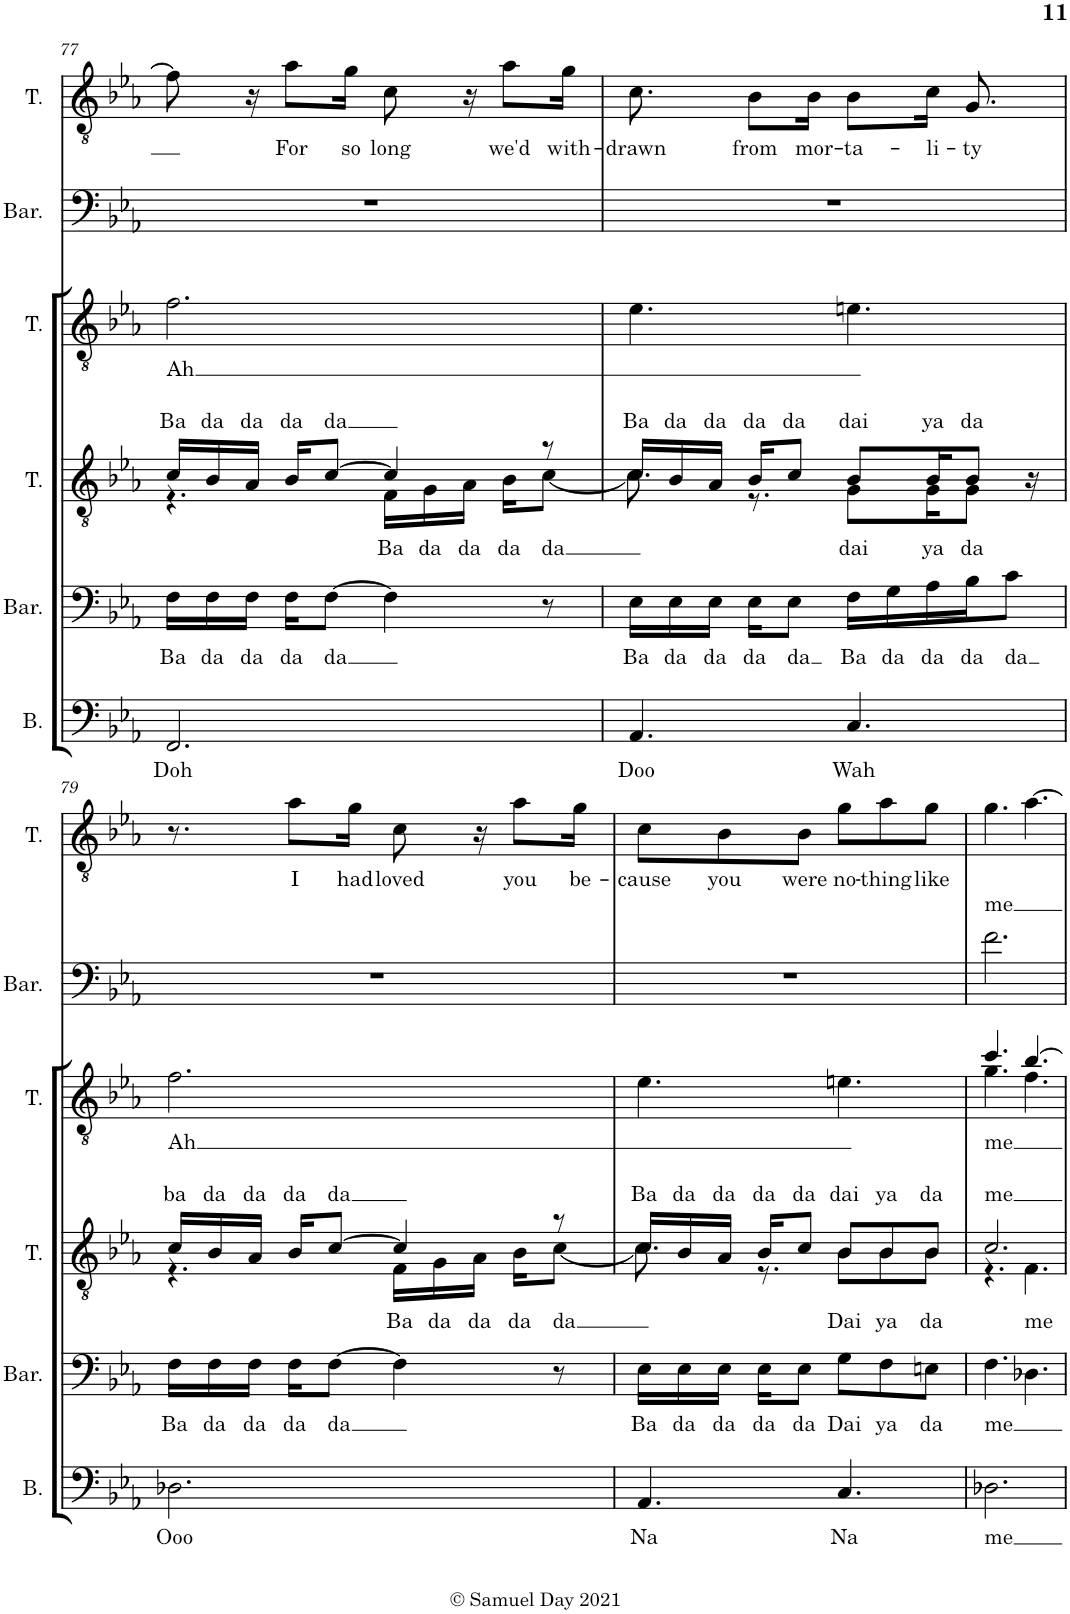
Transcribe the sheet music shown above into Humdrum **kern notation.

**kern	**text	**kern	**text	**kern	**text	**kern	**text	**kern	**kern	**text	**text
*part6	*part6	*part5	*part5	*part4	*part4	*part3	*part3	*part2	*part1	*part1	*part1
*staff6	*staff6	*staff5	*staff5	*staff4	*staff4	*staff3	*staff3	*staff2	*staff1	*staff1	*staff1
*I"Bass	*	*I"Baritone	*	*I"Tenor	*	*I"Tenor	*	*I"Baritone	*I"Tenor	*	*
*I'B.	*	*I'Bar.	*	*I'T.	*	*I'T.	*	*I'Bar.	*I'T.	*	*
!!LO:PB:g=z
*clefF4	*	*clefF4	*	*clefGv2	*	*clefGv2	*	*clefF4	*clefGv2	*	*
*k[b-e-a-]	*	*k[b-e-a-]	*	*k[b-e-a-]	*	*k[b-e-a-]	*	*k[b-e-a-]	*k[b-e-a-]	*	*
*M6/8	*	*M6/8	*	*M6/8	*	*M6/8	*	*M6/8	*M6/8	*	*
=77	=77	=77	=77	=77	=77	=77	=77	=77	=77	=77	=77
!	!LO:LY:b	!	!LO:LY:b	!	!LO:LY:a	!	!LO:LY:b	!	!	!	!
*	*	*	*	*^	*	*	*	*	*	*	*
2.FF/	Doh	16F\LL	Ba	16c/LL	4.r	Ba	2.f\	Ah	2.r	8f\]	.	.
!	!	!	!LO:LY:b	!	!	!LO:LY:a	!	!	!	!	!	!
.	.	16F\	da	16B-/	.	da	.	.	.	.	.	.
!	!	!	!LO:LY:b	!	!	!LO:LY:a	!	!	!	!	!	!
.	.	16F\JJ	da	16A-/JJ	.	da	.	.	.	16r	.	.
!	!	!	!LO:LY:b	!	!	!LO:LY:a	!	!	!	!	!LO:LY:b	!
.	.	16F\KL	da	16B-/KL	.	da	.	.	.	8a-\L	For	.
!	!	!	!LO:LY:b	!	!	!LO:LY:a	!	!	!	!	!	!
.	.	[8F\J	da	[8c/J	.	da	.	.	.	.	.	.
!	!	!	!	!	!	!	!	!	!	!	!LO:LY:b	!
.	.	.	.	.	.	.	.	.	.	16g\Jk	so	.
!	!	!	!	!	!	!LO:LY:b	!	!	!	!	!LO:LY:b	!
.	.	4F\]	.	4c/]	16F\LL	Ba	.	.	.	8c\	long	.
!	!	!	!	!	!	!LO:LY:b	!	!	!	!	!	!
.	.	.	.	.	16G\	da	.	.	.	.	.	.
!	!	!	!	!	!	!LO:LY:b	!	!	!	!	!	!
.	.	.	.	.	16A-\JJ	da	.	.	.	16r	.	.
!	!	!	!	!	!	!LO:LY:b	!	!	!	!	!LO:LY:b	!
.	.	.	.	.	16B-\KL	da	.	.	.	8a-\L	we'd	.
!	!	!	!	!	!	!LO:LY:b	!	!	!	!	!	!
.	.	8r	.	8r	[8c\J	da	.	.	.	.	.	.
!	!	!	!	!	!	!	!	!	!	!	!LO:LY:b	!
.	.	.	.	.	.	.	.	.	.	16g\Jk	with-	.
=78	=78	=78	=78	=78	=78	=78	=78	=78	=78	=78	=78	=78
!	!LO:LY:b	!	!LO:LY:b	!	!	!LO:LY:a	!	!	!	!	!LO:LY:b	!
4.AA-/	Doo	16E-\LL	Ba	16c/LL	8.c\]	Ba	4.e-\	.	2.r	8.c\	-drawn	.
!	!	!	!LO:LY:b	!	!	!LO:LY:a	!	!	!	!	!	!
.	.	16E-\	da	16B-/	.	da	.	.	.	.	.	.
!	!	!	!LO:LY:b	!	!	!LO:LY:a	!	!	!	!	!	!
.	.	16E-\JJ	da	16A-/JJ	.	da	.	.	.	.	.	.
!	!	!	!LO:LY:b	!	!	!LO:LY:a	!	!	!	!	!LO:LY:b	!
.	.	16E-\KL	da	16B-/KL	8.r	da	.	.	.	8B-\L	from	.
!	!	!	!LO:LY:b	!	!	!LO:LY:a	!	!	!	!	!	!
.	.	8E-\J	da	8c/J	.	da	.	.	.	.	.	.
!	!	!	!	!	!	!	!	!	!	!	!LO:LY:b	!
.	.	.	.	.	.	.	.	.	.	16B-\Jk	mor-	.
!	!LO:LY:b	!	!LO:LY:b	!	!	!LO:LY:a	!	!	!	!	!	!
!	!	!	!	!	!	!LO:LY:b	!	!	!	!	!LO:LY:b	!
4.C/	Wah	16F\LL	Ba	8B-/L	8G\L	dai	4.en\	.	.	8B-\L	-ta-	.
!	!	!	!LO:LY:b	!	!	!	!	!	!	!	!	!
.	.	16G\	da	.	.	.	.	.	.	.	.	.
!	!	!	!LO:LY:b	!	!	!LO:LY:a	!	!	!	!	!	!
!	!	!	!	!	!	!LO:LY:b	!	!	!	!	!LO:LY:b	!
.	.	16A-\	da	16B-/K	16G\K	ya	.	.	.	16c\Jk	-li-	.
!	!	!	!LO:LY:b	!	!	!LO:LY:a	!	!	!	!	!	!
!	!	!	!	!	!	!LO:LY:b	!	!	!	!	!LO:LY:b	!
.	.	16B-\J	da	8B-/J	8G\J	da	.	.	.	8.G/	-ty	.
!	!	!	!LO:LY:b	!	!	!	!	!	!	!	!	!
.	.	8c\J	da	.	.	.	.	.	.	.	.	.
.	.	.	.	16r	16ryy	.	.	.	.	.	.	.
!!LO:LB:g=z
=79	=79	=79	=79	=79	=79	=79	=79	=79	=79	=79	=79	=79
!	!LO:LY:b	!	!LO:LY:b	!	!	!LO:LY:a	!	!LO:LY:b	!	!	!	!
2.D-X\	Ooo	16F\LL	Ba	16c/LL	4.r	ba	2.f\	Ah	2.r	8.r	.	.
!	!	!	!LO:LY:b	!	!	!LO:LY:a	!	!	!	!	!	!
.	.	16F\	da	16B-/	.	da	.	.	.	.	.	.
!	!	!	!LO:LY:b	!	!	!LO:LY:a	!	!	!	!	!	!
.	.	16F\JJ	da	16A-/JJ	.	da	.	.	.	.	.	.
!	!	!	!LO:LY:b	!	!	!LO:LY:a	!	!	!	!	!LO:LY:b	!
.	.	16F\KL	da	16B-/KL	.	da	.	.	.	8a-\L	I	.
!	!	!	!LO:LY:b	!	!	!LO:LY:a	!	!	!	!	!	!
.	.	[8F\J	da	[8c/J	.	da	.	.	.	.	.	.
!	!	!	!	!	!	!	!	!	!	!	!LO:LY:b	!
.	.	.	.	.	.	.	.	.	.	16g\Jk	had	.
!	!	!	!	!	!	!LO:LY:b	!	!	!	!	!LO:LY:b	!
.	.	4F\]	.	4c/]	16F\LL	Ba	.	.	.	8c\	loved	.
!	!	!	!	!	!	!LO:LY:b	!	!	!	!	!	!
.	.	.	.	.	16G\	da	.	.	.	.	.	.
!	!	!	!	!	!	!LO:LY:b	!	!	!	!	!	!
.	.	.	.	.	16A-\JJ	da	.	.	.	16r	.	.
!	!	!	!	!	!	!LO:LY:b	!	!	!	!	!LO:LY:b	!
.	.	.	.	.	16B-\KL	da	.	.	.	8a-\L	you	.
!	!	!	!	!	!	!LO:LY:b	!	!	!	!	!	!
.	.	8r	.	8r	[8c\J	da	.	.	.	.	.	.
!	!	!	!	!	!	!	!	!	!	!	!LO:LY:b	!
.	.	.	.	.	.	.	.	.	.	16g\Jk	be-	.
=80	=80	=80	=80	=80	=80	=80	=80	=80	=80	=80	=80	=80
!	!LO:LY:b	!	!LO:LY:b	!	!	!LO:LY:a	!	!	!	!	!LO:LY:b	!
4.AA-/	Na	16E-\LL	Ba	16c/LL	8.c\]	Ba	4.e-\	.	2.r	8c\L	-cause	.
!	!	!	!LO:LY:b	!	!	!LO:LY:a	!	!	!	!	!	!
.	.	16E-\	da	16B-/	.	da	.	.	.	.	.	.
!	!	!	!LO:LY:b	!	!	!LO:LY:a	!	!	!	!	!LO:LY:b	!
.	.	16E-\JJ	da	16A-/JJ	.	da	.	.	.	8B-\	you	.
!	!	!	!LO:LY:b	!	!	!LO:LY:a	!	!	!	!	!	!
.	.	16E-\KL	da	16B-/KL	8.r	da	.	.	.	.	.	.
!	!	!	!LO:LY:b	!	!	!LO:LY:a	!	!	!	!	!LO:LY:b	!
.	.	8E-\J	da	8c/J	.	da	.	.	.	8B-\J	were	.
!	!LO:LY:b	!	!LO:LY:b	!	!	!LO:LY:a	!	!	!	!	!	!
!	!	!	!	!	!	!LO:LY:b	!	!	!	!	!LO:LY:b	!
4.C/	Na	8G\L	Dai	8B-/L	8B-\L	Dai	4.en\	.	.	8g\L	no-	.
!	!	!	!LO:LY:b	!	!	!LO:LY:a	!	!	!	!	!	!
!	!	!	!	!	!	!LO:LY:b	!	!	!	!	!LO:LY:b	!
.	.	8F\	ya	8B-/	8B-\	ya	.	.	.	8a-\	-thing	.
!	!	!	!LO:LY:b	!	!	!LO:LY:a	!	!	!	!	!	!
!	!	!	!	!	!	!LO:LY:b	!	!	!	!	!LO:LY:b	!
.	.	8En\J	da	8B-/J	8B-\J	da	.	.	.	8g\J	like	.
=81	=81	=81	=81	=81	=81	=81	=81	=81	=81	=81	=81	=81
!	!LO:LY:b	!	!LO:LY:b	!	!	!LO:LY:a	!	!LO:LY:b	!	!	!	!LO:LY:b
*	*	*	*	*	*	*	*^	*	*	*	*	*
2.D-X\	me	4.F\	me	2.c/	4.r	me	4.cc/	4.g\	me	2.f\	4.g\	.	me
!	!	!	!	!	!	!LO:LY:b	!	!	!	!	!	!	!
.	.	4.D-X\	.	.	4.F\	me	[4.b-/	4.f\	.	.	[4.a-\	.	.
*	*	*	*	*v	*v	*	*	*	*	*	*	*	*
*	*	*	*	*	*	*v	*v	*	*	*	*	*
=	=	=	=	=	=	=	=	=	=	=	=
*-	*-	*-	*-	*-	*-	*-	*-	*-	*-	*-	*-
